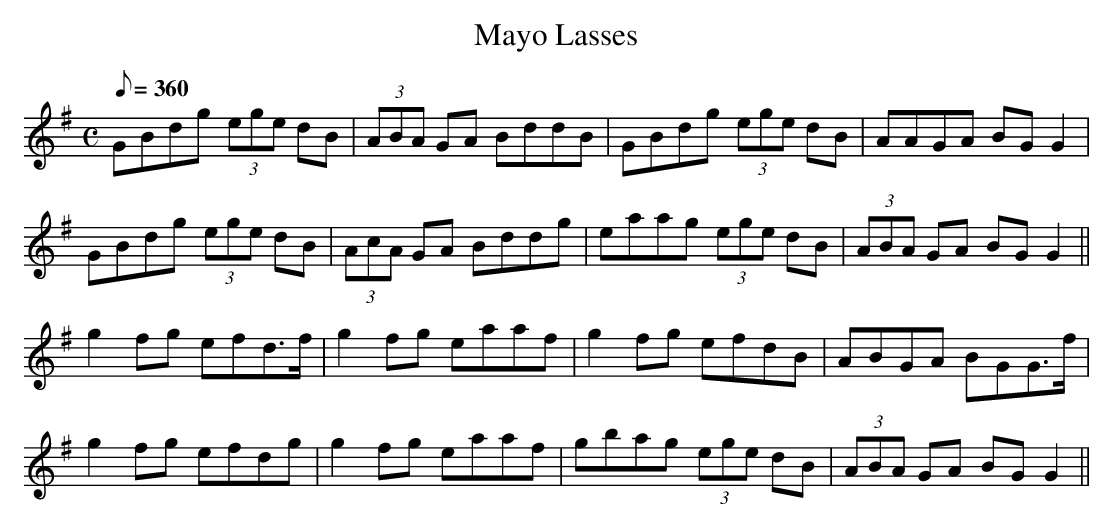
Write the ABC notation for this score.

X:1
T: Mayo Lasses
M: C
L: 1/8
Q: 360
K: G
GBdg (3ege dB|(3ABA GA BddB|GBdg (3ege dB|AAGA BGG2|
GBdg (3ege dB|(3AcA GA Bddg|eaag (3ege dB|(3ABA GA BGG2||
g2fg efd>f|g2fg eaaf|g2fg efdB|ABGA BGG>f|
g2fg efdg|g2fg eaaf|gbag (3ege dB|(3ABA GA BGG2||
